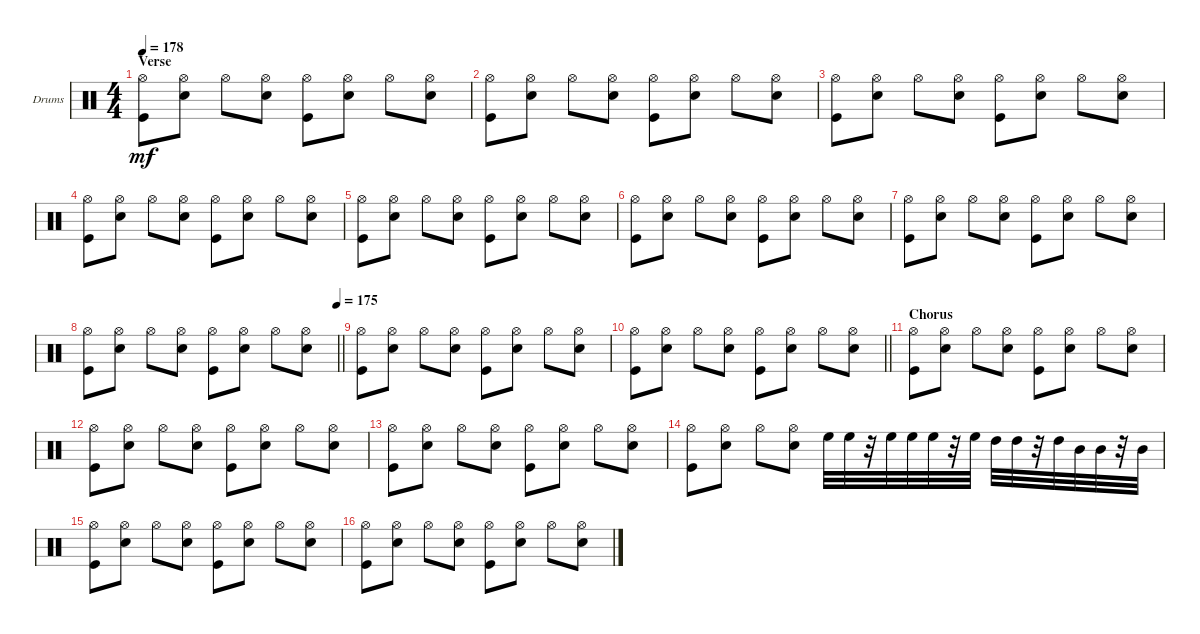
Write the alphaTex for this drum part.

\bracketExtendMode groupsimilarinstruments
\firstSystemTrackNameOrientation horizontal
\otherSystemsTrackNameOrientation horizontal
\track ("Drums" "Drums") {instrument percussion}
\staff {score}
\articulation defaults
\ts (4 4)
\section ("" "Verse")
\tempo 178
\clef neutral
\ks c
("Kick (hit)" "Hi-Hat (open)").8{dy mf} ("Snare (hit) 2" "Hi-Hat (open)").8 "Hi-Hat (open)".8 ("Snare (hit) 2" "Hi-Hat (open)").8 ("Kick (hit)" "Hi-Hat (open)").8 ("Snare (hit) 2" "Hi-Hat (open)").8 "Hi-Hat (open)".8 ("Snare (hit) 2" "Hi-Hat (open)").8 |
("Kick (hit)" "Hi-Hat (open)").8 ("Snare (hit) 2" "Hi-Hat (open)").8 "Hi-Hat (open)".8 ("Snare (hit) 2" "Hi-Hat (open)").8 ("Kick (hit)" "Hi-Hat (open)").8 ("Snare (hit) 2" "Hi-Hat (open)").8 "Hi-Hat (open)".8 ("Snare (hit) 2" "Hi-Hat (open)").8 |
("Kick (hit)" "Hi-Hat (open)").8 ("Snare (hit) 2" "Hi-Hat (open)").8 "Hi-Hat (open)".8 ("Snare (hit) 2" "Hi-Hat (open)").8 ("Kick (hit)" "Hi-Hat (open)").8 ("Snare (hit) 2" "Hi-Hat (open)").8 "Hi-Hat (open)".8 ("Snare (hit) 2" "Hi-Hat (open)").8 |
("Kick (hit)" "Hi-Hat (open)").8 ("Snare (hit) 2" "Hi-Hat (open)").8 "Hi-Hat (open)".8 ("Snare (hit) 2" "Hi-Hat (open)").8 ("Kick (hit)" "Hi-Hat (open)").8 ("Snare (hit) 2" "Hi-Hat (open)").8 "Hi-Hat (open)".8 ("Snare (hit) 2" "Hi-Hat (open)").8 |
("Kick (hit)" "Hi-Hat (open)").8 ("Snare (hit) 2" "Hi-Hat (open)").8 "Hi-Hat (open)".8 ("Snare (hit) 2" "Hi-Hat (open)").8 ("Kick (hit)" "Hi-Hat (open)").8 ("Snare (hit) 2" "Hi-Hat (open)").8 "Hi-Hat (open)".8 ("Snare (hit) 2" "Hi-Hat (open)").8 |
("Kick (hit)" "Hi-Hat (open)").8 ("Snare (hit) 2" "Hi-Hat (open)").8 "Hi-Hat (open)".8 ("Snare (hit) 2" "Hi-Hat (open)").8 ("Kick (hit)" "Hi-Hat (open)").8 ("Snare (hit) 2" "Hi-Hat (open)").8 "Hi-Hat (open)".8 ("Snare (hit) 2" "Hi-Hat (open)").8 |
("Kick (hit)" "Hi-Hat (open)").8 ("Snare (hit) 2" "Hi-Hat (open)").8 "Hi-Hat (open)".8 ("Snare (hit) 2" "Hi-Hat (open)").8 ("Kick (hit)" "Hi-Hat (open)").8 ("Snare (hit) 2" "Hi-Hat (open)").8 "Hi-Hat (open)".8 ("Snare (hit) 2" "Hi-Hat (open)").8 |
\tempo (175 1)
\barLineRight lightlight
("Kick (hit)" "Hi-Hat (open)").8 ("Snare (hit) 2" "Hi-Hat (open)").8 "Hi-Hat (open)".8 ("Snare (hit) 2" "Hi-Hat (open)").8 ("Kick (hit)" "Hi-Hat (open)").8 ("Snare (hit) 2" "Hi-Hat (open)").8 "Hi-Hat (open)".8 ("Snare (hit) 2" "Hi-Hat (open)").8 |
("Kick (hit)" "Hi-Hat (open)").8 ("Snare (hit) 2" "Hi-Hat (open)").8 "Hi-Hat (open)".8 ("Snare (hit) 2" "Hi-Hat (open)").8 ("Kick (hit)" "Hi-Hat (open)").8 ("Snare (hit) 2" "Hi-Hat (open)").8 "Hi-Hat (open)".8 ("Snare (hit) 2" "Hi-Hat (open)").8 |
\barLineRight lightlight
("Kick (hit)" "Hi-Hat (open)").8 ("Snare (hit) 2" "Hi-Hat (open)").8 "Hi-Hat (open)".8 ("Snare (hit) 2" "Hi-Hat (open)").8 ("Kick (hit)" "Hi-Hat (open)").8 ("Snare (hit) 2" "Hi-Hat (open)").8 "Hi-Hat (open)".8 ("Snare (hit) 2" "Hi-Hat (open)").8 |
\section ("" "Chorus")
("Kick (hit)" "Hi-Hat (open)").8 ("Snare (hit) 2" "Hi-Hat (open)").8 "Hi-Hat (open)".8 ("Snare (hit) 2" "Hi-Hat (open)").8 ("Kick (hit)" "Hi-Hat (open)").8 ("Snare (hit) 2" "Hi-Hat (open)").8 "Hi-Hat (open)".8 ("Snare (hit) 2" "Hi-Hat (open)").8 |
("Kick (hit)" "Hi-Hat (open)").8 ("Snare (hit) 2" "Hi-Hat (open)").8 "Hi-Hat (open)".8 ("Snare (hit) 2" "Hi-Hat (open)").8 ("Kick (hit)" "Hi-Hat (open)").8 ("Snare (hit) 2" "Hi-Hat (open)").8 "Hi-Hat (open)".8 ("Snare (hit) 2" "Hi-Hat (open)").8 |
("Kick (hit)" "Hi-Hat (open)").8 ("Snare (hit) 2" "Hi-Hat (open)").8 "Hi-Hat (open)".8 ("Snare (hit) 2" "Hi-Hat (open)").8 ("Kick (hit)" "Hi-Hat (open)").8 ("Snare (hit) 2" "Hi-Hat (open)").8 "Hi-Hat (open)".8 ("Snare (hit) 2" "Hi-Hat (open)").8 |
("Kick (hit)" "Hi-Hat (open)").8 ("Snare (hit) 2" "Hi-Hat (open)").8 "Hi-Hat (open)".8 ("Snare (hit) 2" "Hi-Hat (open)").8 "High Floor Tom (hit)".32 "High Floor Tom (hit)".32 r.32 "High Floor Tom (hit)".32 "High Floor Tom (hit)".32 "High Floor Tom (hit)".32 r.32 "High Floor Tom (hit)".32 "High Tom (hit)".32 "High Tom (hit)".32 r.32 "High Tom (hit)".32 "Mid Tom (hit)".32 "Mid Tom (hit)".32 r.32 "Mid Tom (hit)".32 |
("Kick (hit)" "Hi-Hat (open)").8 ("Snare (hit) 2" "Hi-Hat (open)").8 "Hi-Hat (open)".8 ("Snare (hit) 2" "Hi-Hat (open)").8 ("Kick (hit)" "Hi-Hat (open)").8 ("Snare (hit) 2" "Hi-Hat (open)").8 "Hi-Hat (open)".8 ("Snare (hit) 2" "Hi-Hat (open)").8 |
("Kick (hit)" "Hi-Hat (open)").8 ("Snare (hit) 2" "Hi-Hat (open)").8 "Hi-Hat (open)".8 ("Snare (hit) 2" "Hi-Hat (open)").8 ("Kick (hit)" "Hi-Hat (open)").8 ("Snare (hit) 2" "Hi-Hat (open)").8 "Hi-Hat (open)".8 ("Snare (hit) 2" "Hi-Hat (open)").8
